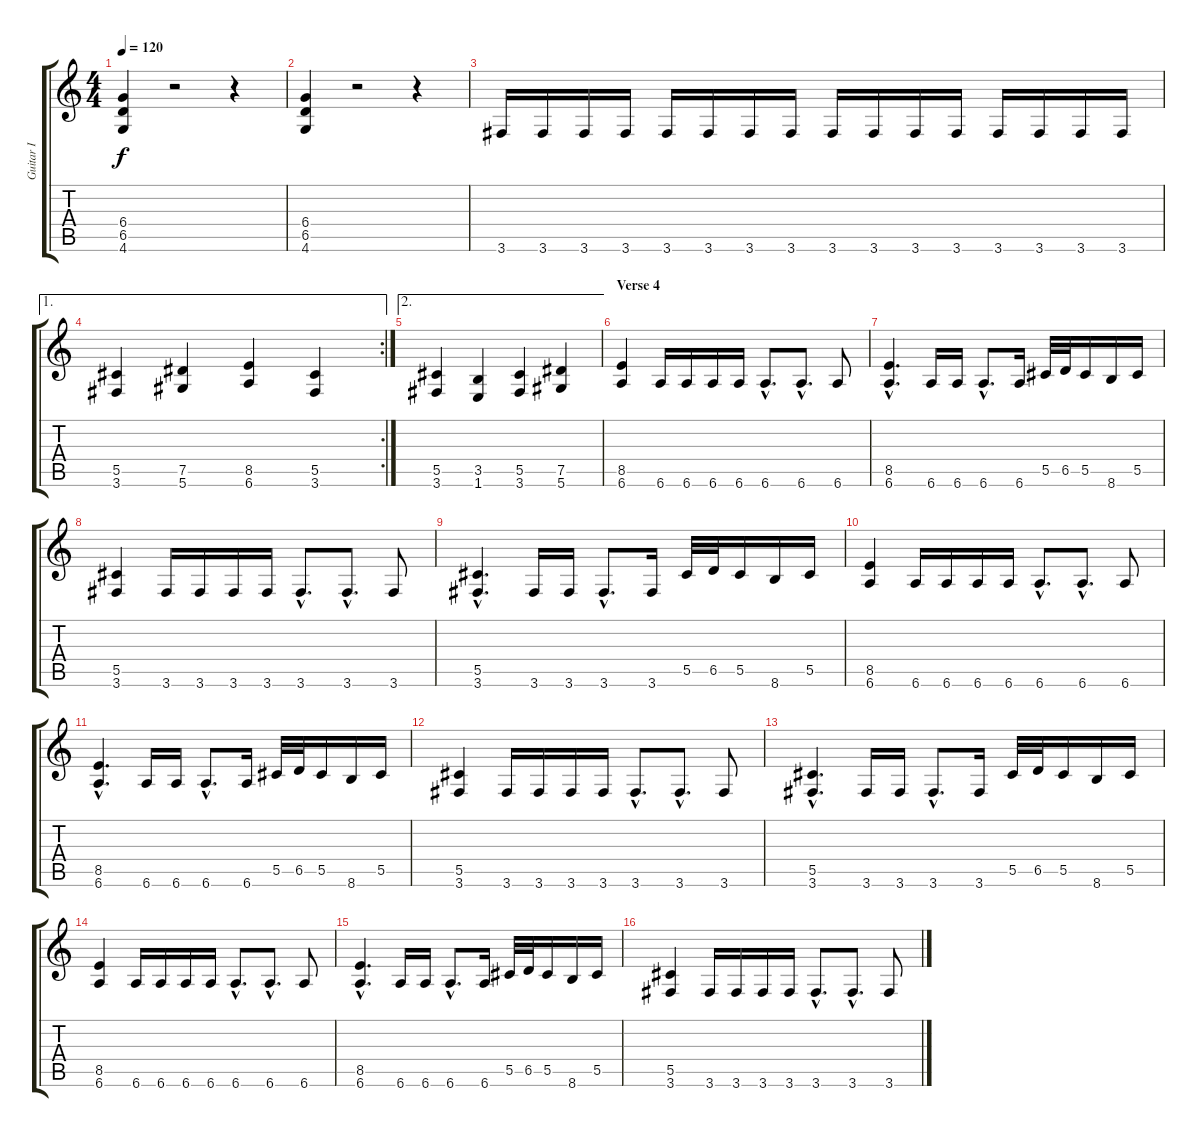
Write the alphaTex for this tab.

\track ("Guitar I" "Guitar I") {instrument distortionguitar}
\staff {score tabs}
\tuning (Eb4 Bb3 Gb3 Db3 Ab2 Eb2) {hide}
\ts (4 4)
\tempo 120
\clef g2
\ks c
(6.4 6.5 4.6).4{dy f} r.2 r.4 |
(6.4 6.5 4.6).4 r.2 r.4 |
3.6.16 3.6.16 3.6.16 3.6.16 3.6.16 3.6.16 3.6.16 3.6.16 3.6.16 3.6.16 3.6.16 3.6.16 3.6.16 3.6.16 3.6.16 3.6.16 |
\ae 1
\rc 2
(5.5 3.6).4 (7.5 5.6).4 (8.5 6.6).4 (5.5 3.6).4 |
\ae 2
(5.5 3.6).4 (3.5 1.6).4 (5.5 3.6).4 (7.5 5.6).4 |
\section ("" "Verse 4")
(8.5 6.6).4{volume 13} 6.6.16 6.6.16 6.6.16 6.6.16 6.6{hac}.8{d} 6.6{hac}.8{d} 6.6.8 |
(8.5{hac} 6.6{hac}).4{d} 6.6.16 6.6.16 6.6{hac}.8{d} 6.6.16 5.5.32 6.5.32 5.5.16 8.6.16 5.5.16 |
(5.5 3.6).4 3.6.16 3.6.16 3.6.16 3.6.16 3.6{hac}.8{d} 3.6{hac}.8{d} 3.6.8 |
(5.5{hac} 3.6{hac}).4{d} 3.6.16 3.6.16 3.6{hac}.8{d} 3.6.16 5.5.32 6.5.32 5.5.16 8.6.16 5.5.16 |
(8.5 6.6).4{volume 13} 6.6.16 6.6.16 6.6.16 6.6.16 6.6{hac}.8{d} 6.6{hac}.8{d} 6.6.8 |
(8.5{hac} 6.6{hac}).4{d} 6.6.16 6.6.16 6.6{hac}.8{d} 6.6.16 5.5.32 6.5.32 5.5.16 8.6.16 5.5.16 |
(5.5 3.6).4 3.6.16 3.6.16 3.6.16 3.6.16 3.6{hac}.8{d} 3.6{hac}.8{d} 3.6.8 |
(5.5{hac} 3.6{hac}).4{d} 3.6.16 3.6.16 3.6{hac}.8{d} 3.6.16 5.5.32 6.5.32 5.5.16 8.6.16 5.5.16 |
(8.5 6.6).4{volume 13} 6.6.16 6.6.16 6.6.16 6.6.16 6.6{hac}.8{d} 6.6{hac}.8{d} 6.6.8 |
(8.5{hac} 6.6{hac}).4{d} 6.6.16 6.6.16 6.6{hac}.8{d} 6.6.16 5.5.32 6.5.32 5.5.16 8.6.16 5.5.16 |
(5.5 3.6).4 3.6.16 3.6.16 3.6.16 3.6.16 3.6{hac}.8{d} 3.6{hac}.8{d} 3.6.8
